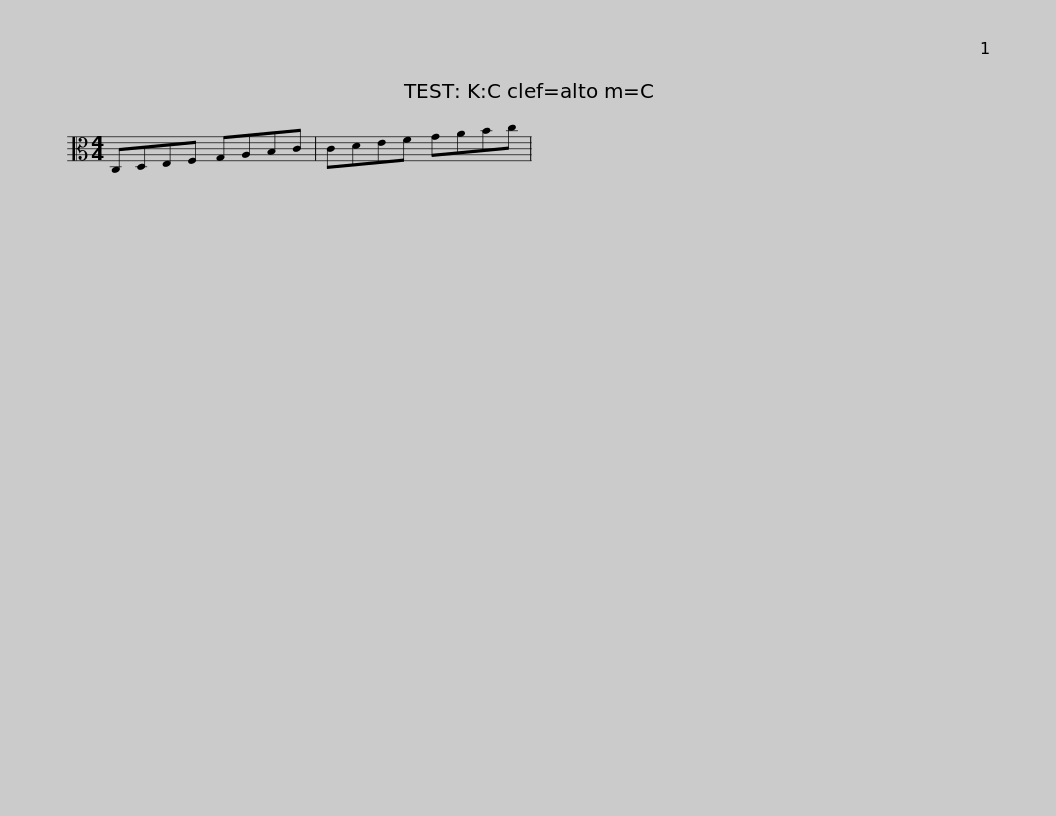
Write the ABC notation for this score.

X:1
L:1/8
M:4/4
I:linebreak $
K:C
V:1 alto
V:1
 C,D,E,F, G,A,B,C | CDEF GABc | %2
